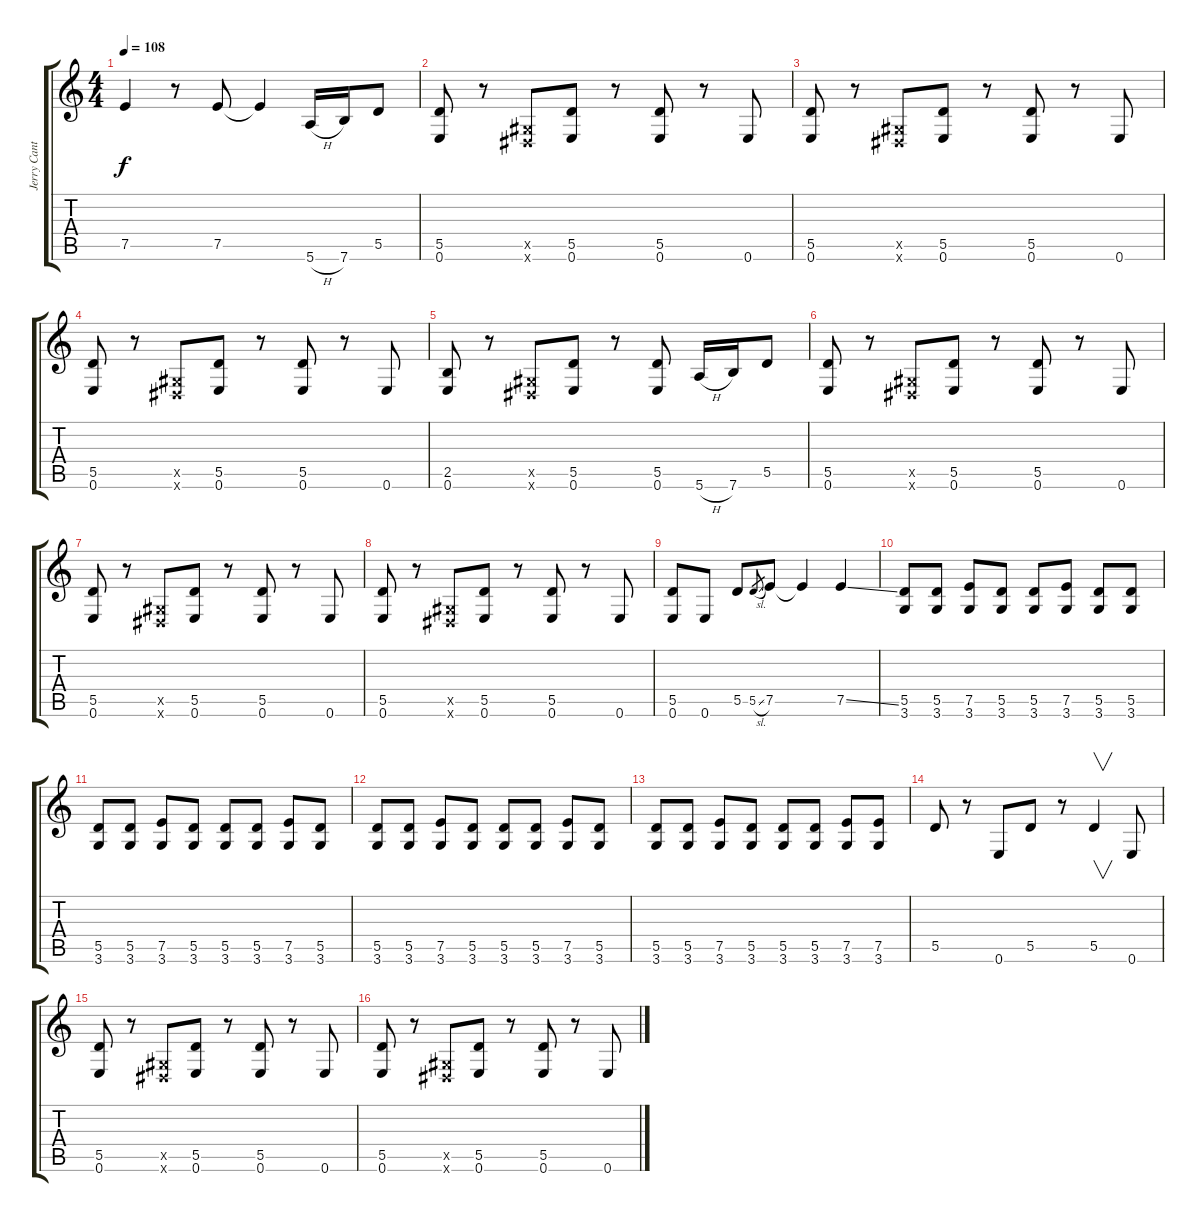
\track ("Jerry Cantrell- Guitar 1" "Jerry Cant") {instrument overdrivenguitar}
\staff {score tabs}
\tuning (E4 B3 G3 D3 A2 E2) {hide}
\ts (4 4)
\tempo 108
\clef g2
\ks c
7.5{t}.4{dy f} r.8 7.5.8 7.5{t}.4 5.6{h}.16 7.6.16 5.5.8 |
(5.5 0.6).8 r.8 (-1.5{x} -1.6{x}).8 (5.5 0.6).8 r.8 (5.5 0.6).8 r.8 0.6.8 |
(5.5 0.6).8 r.8 (-1.5{x} -1.6{x}).8 (5.5 0.6).8 r.8 (5.5 0.6).8 r.8 0.6.8 |
(5.5 0.6).8 r.8 (-1.5{x} -1.6{x}).8 (5.5 0.6).8 r.8 (5.5 0.6).8 r.8 0.6.8 |
(2.5 0.6).8 r.8 (-1.5{x} -1.6{x}).8 (5.5 0.6).8 r.8 (5.5 0.6).8 5.6{h}.16 7.6.16 5.5.8 |
(5.5 0.6).8 r.8 (-1.5{x} -1.6{x}).8 (5.5 0.6).8 r.8 (5.5 0.6).8 r.8 0.6.8 |
(5.5 0.6).8 r.8 (-1.5{x} -1.6{x}).8 (5.5 0.6).8 r.8 (5.5 0.6).8 r.8 0.6.8 |
(5.5 0.6).8 r.8 (-1.5{x} -1.6{x}).8 (5.5 0.6).8 r.8 (5.5 0.6).8 r.8 0.6.8 |
(5.5 0.6).8 0.6.8 5.5.8 5.5{sl}.8{gr} 7.5.8 7.5{t}.4 7.5{ss}.4 |
(5.5 3.6).8 (5.5 3.6).8 (7.5 3.6).8 (5.5 3.6).8 (5.5 3.6).8 (7.5 3.6).8 (5.5 3.6).8 (5.5 3.6).8 |
(5.5 3.6).8 (5.5 3.6).8 (7.5 3.6).8 (5.5 3.6).8 (5.5 3.6).8 (5.5 3.6).8 (7.5 3.6).8 (5.5 3.6).8 |
(5.5 3.6).8 (5.5 3.6).8 (7.5 3.6).8 (5.5 3.6).8 (5.5 3.6).8 (5.5 3.6).8 (7.5 3.6).8 (5.5 3.6).8 |
(5.5 3.6).8 (5.5 3.6).8 (7.5 3.6).8 (5.5 3.6).8 (5.5 3.6).8 (5.5 3.6).8 (7.5 3.6).8 (7.5 3.6).8 |
5.5.8 r.8 0.6.8 5.5.8 r.8 5.5.4{v} 0.6.8 |
(5.5 0.6).8 r.8 (-1.5{x} -1.6{x}).8 (5.5 0.6).8 r.8 (5.5 0.6).8 r.8 0.6.8 |
(5.5 0.6).8 r.8 (-1.5{x} -1.6{x}).8 (5.5 0.6).8 r.8 (5.5 0.6).8 r.8 0.6.8
